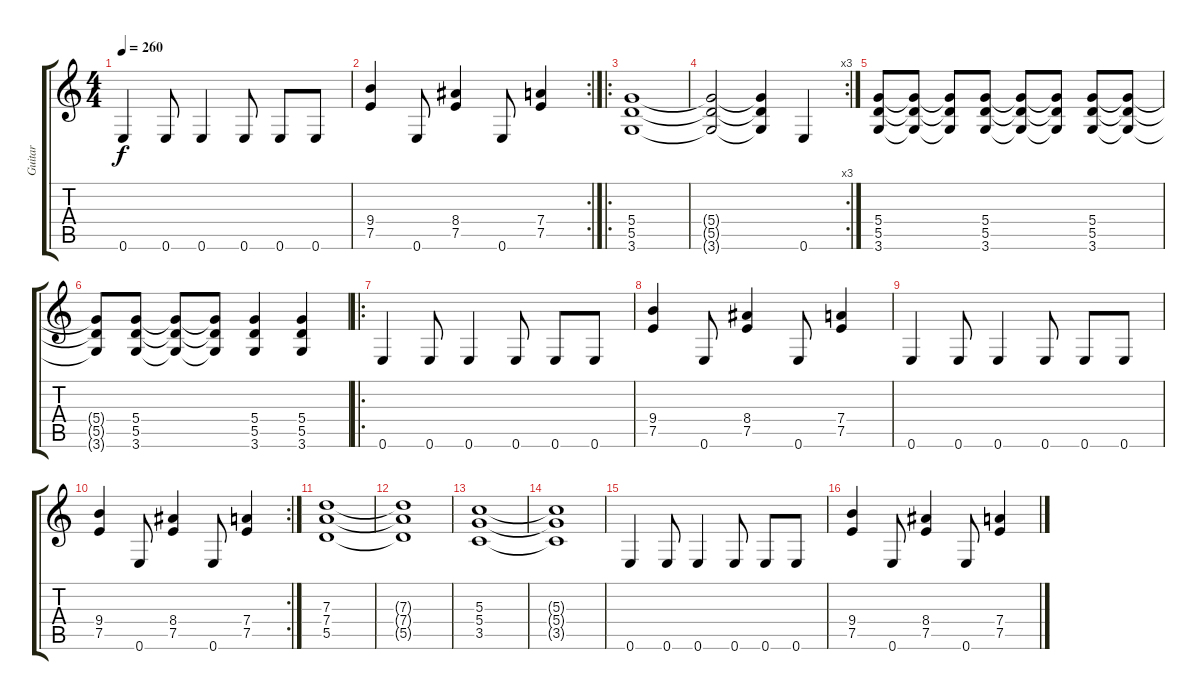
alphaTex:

\track ("Guitar" "Guitar") {instrument distortionguitar}
\staff {score tabs}
\tuning (E4 B3 G3 D3 A2 E2) {hide}
\ts (4 4)
\tempo 260
\clef g2
\ks c
0.6.4{dy f} 0.6.8 0.6.4 0.6.8 0.6.8 0.6.8 |
\rc 2
(9.4 7.5).4 0.6.8 (8.4 7.5).4 0.6.8 (7.4 7.5).4 |
\ro
(5.4 5.5 3.6).1 |
\rc 3
(5.4{t} 5.5{t} 3.6{t}).2 (5.4{t} 5.5{t} 3.6{t}).4 0.6.4 |
(5.4 5.5 3.6).8 (5.4{t} 5.5{t} 3.6{t}).8 (5.4{t} 5.5{t} 3.6{t}).8 (5.4 5.5 3.6).8 (5.4{t} 5.5{t} 3.6{t}).8 (5.4{t} 5.5{t} 3.6{t}).8 (5.4 5.5 3.6).8 (5.4{t} 5.5{t} 3.6{t}).8 |
(5.4{t} 5.5{t} 3.6{t}).8 (5.4 5.5 3.6).8 (5.4{t} 5.5{t} 3.6{t}).8 (5.4{t} 5.5{t} 3.6{t}).8 (5.4 5.5 3.6).4 (5.4 5.5 3.6).4 |
\ro
0.6.4 0.6.8 0.6.4 0.6.8 0.6.8 0.6.8 |
(9.4 7.5).4 0.6.8 (8.4 7.5).4 0.6.8 (7.4 7.5).4 |
0.6.4 0.6.8 0.6.4 0.6.8 0.6.8 0.6.8 |
\rc 2
(9.4 7.5).4 0.6.8 (8.4 7.5).4 0.6.8 (7.4 7.5).4 |
(7.3 7.4 5.5).1 |
(7.3{t} 7.4{t} 5.5{t}).1 |
(5.3 5.4 3.5).1 |
(5.3{t} 5.4{t} 3.5{t}).1 |
0.6.4 0.6.8 0.6.4 0.6.8 0.6.8 0.6.8 |
(9.4 7.5).4 0.6.8 (8.4 7.5).4 0.6.8 (7.4 7.5).4
